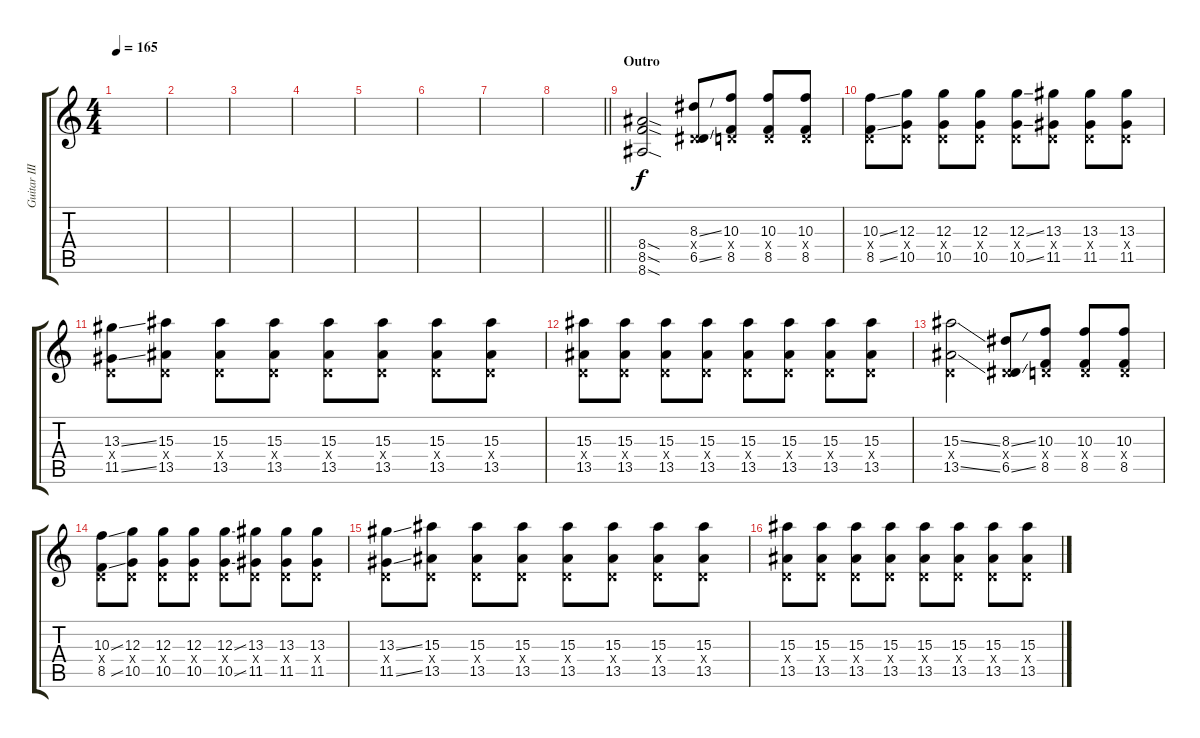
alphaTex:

\track ("Guitar III" "Guitar III") {instrument distortionguitar}
\staff {score tabs}
\tuning (E4 B3 G3 D3 A2 D2) {hide}
\ts (4 4)
\tempo 165
\clef g2
\ks c
|
|
|
|
|
|
|
\barLineRight lightlight
|
\section ("" "Outro")
(8.4{sod} 8.5{sod} 8.6{sod}).2 (8.3{ss} 0.4{x} 6.5{ss}).8 (10.3 0.4{x} 8.5).8 (10.3 0.4{x} 8.5).8 (10.3 0.4{x} 8.5).8 |
(10.3{ss} 0.4{x} 8.5{ss}).8 (12.3 0.4{x} 10.5).8 (12.3 0.4{x} 10.5).8 (12.3 0.4{x} 10.5).8 (12.3{ss} 0.4{x} 10.5{ss}).8 (13.3 0.4{x} 11.5).8 (13.3 0.4{x} 11.5).8 (13.3 0.4{x} 11.5).8 |
(13.3{ss} 0.4{x} 11.5{ss}).8 (15.3 0.4{x} 13.5).8 (15.3 0.4{x} 13.5).8 (15.3 0.4{x} 13.5).8 (15.3 0.4{x} 13.5).8 (15.3 0.4{x} 13.5).8 (15.3 0.4{x} 13.5).8 (15.3 0.4{x} 13.5).8 |
(15.3 0.4{x} 13.5).8 (15.3 0.4{x} 13.5).8 (15.3 0.4{x} 13.5).8 (15.3 0.4{x} 13.5).8 (15.3 0.4{x} 13.5).8 (15.3 0.4{x} 13.5).8 (15.3 0.4{x} 13.5).8 (15.3 0.4{x} 13.5).8 |
(15.3{ss} 0.4{x} 13.5{ss}).2 (8.3{ss} 0.4{x} 6.5{ss}).8 (10.3 0.4{x} 8.5).8 (10.3 0.4{x} 8.5).8 (10.3 0.4{x} 8.5).8 |
(10.3{ss} 0.4{x} 8.5{ss}).8 (12.3 0.4{x} 10.5).8 (12.3 0.4{x} 10.5).8 (12.3 0.4{x} 10.5).8 (12.3{ss} 0.4{x} 10.5{ss}).8 (13.3 0.4{x} 11.5).8 (13.3 0.4{x} 11.5).8 (13.3 0.4{x} 11.5).8 |
(13.3{ss} 0.4{x} 11.5{ss}).8 (15.3 0.4{x} 13.5).8 (15.3 0.4{x} 13.5).8 (15.3 0.4{x} 13.5).8 (15.3 0.4{x} 13.5).8 (15.3 0.4{x} 13.5).8 (15.3 0.4{x} 13.5).8 (15.3 0.4{x} 13.5).8 |
(15.3 0.4{x} 13.5).8 (15.3 0.4{x} 13.5).8 (15.3 0.4{x} 13.5).8 (15.3 0.4{x} 13.5).8 (15.3 0.4{x} 13.5).8 (15.3 0.4{x} 13.5).8 (15.3 0.4{x} 13.5).8 (15.3 0.4{x} 13.5).8
